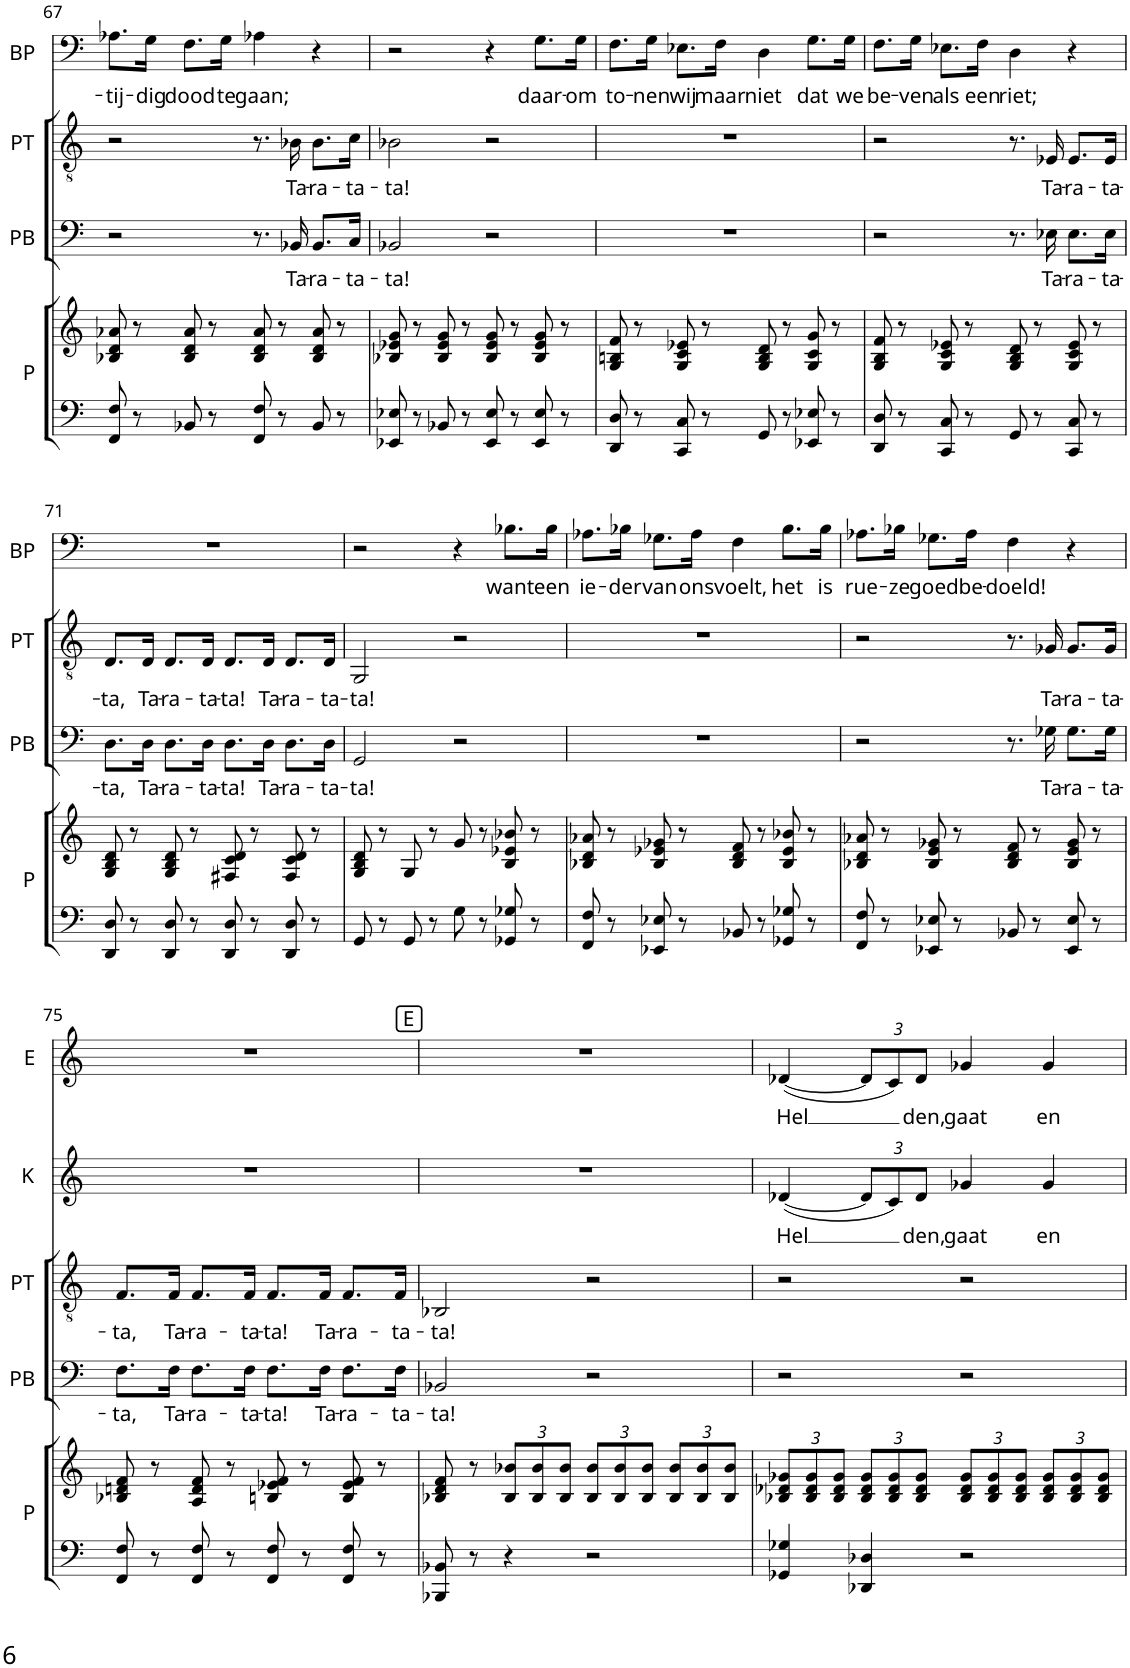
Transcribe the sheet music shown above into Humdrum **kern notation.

**kern	**kern	**kern	**text	**kern	**text	**kern	**text	**kern	**text	**kern	**text
*part6	*part6	*part5	*part5	*part4	*part4	*part3	*part3	*part2	*part2	*part1	*part1
*staff7	*staff6	*staff5	*staff5	*staff4	*staff4	*staff3	*staff3	*staff2	*staff2	*staff1	*staff1
*I"Piano	*	*I"Politie Bas	*	*I"Politie Tenor	*	*I"Politie Brigadier	*	*I"Kate	*	*I"Edith	*
*I'P	*	*I'PB	*	*I'PT	*	*	*	*I'K	*	*I'E	*
!!LO:PB:g=z
*clefF4	*clefG2	*clefF4	*	*clefGv2	*	*clefF4	*	*clefG2	*	*clefG2	*
*	*	*	*	*Trd8c14	*	*Trd4c7	*	*	*	*	*
*k[]	*k[]	*k[]	*	*k[]	*	*k[]	*	*k[]	*	*k[]	*
*M4/4	*M4/4	*M4/4	*	*M4/4	*	*M4/4	*	*M4/4	*	*M4/4	*
*met(c)	*met(c)	*met(c)	*	*met(c)	*	*met(c)	*	*met(c)	*	*met(c)	*
=67	=67	=67	=67	=67	=67	=67	=67	=67	=67	=67	=67
!	!	!	!	!	!	!	!LO:LY:b	!	!	!	!
8FF/ 8F/	8B-X/ 8d/ 8a-X/	2r	.	2r	.	8.A-X\L	-tij-	1r	.	1r	.
8r	8r	.	.	.	.	.	.	.	.	.	.
!	!	!	!	!	!	!	!LO:LY:b	!	!	!	!
.	.	.	.	.	.	16G\Jk	-dig	.	.	.	.
!	!	!	!	!	!	!	!LO:LY:b	!	!	!	!
8BB-X/	8B-/ 8d/ 8a-/	.	.	.	.	8.F\L	dood	.	.	.	.
8r	8r	.	.	.	.	.	.	.	.	.	.
!	!	!	!	!	!	!	!LO:LY:b	!	!	!	!
.	.	.	.	.	.	16G\Jk	te	.	.	.	.
!	!	!	!	!	!	!	!LO:LY:b	!	!	!	!
8FF/ 8F/	8B-/ 8d/ 8a-/	8.r	.	8.r	.	4A-X\	gaan;	.	.	.	.
8r	8r	.	.	.	.	.	.	.	.	.	.
!	!	!	!LO:LY:b	!	!LO:LY:b	!	!	!	!	!	!
.	.	16BB-X/	Ta-	16B-X\	Ta-	.	.	.	.	.	.
!	!	!	!LO:LY:b	!	!LO:LY:b	!	!	!	!	!	!
8BB-/	8B-/ 8d/ 8a-/	8.BB-/L	-ra-	8.B-\L	-ra-	4r	.	.	.	.	.
8r	8r	.	.	.	.	.	.	.	.	.	.
!	!	!	!LO:LY:b	!	!LO:LY:b	!	!	!	!	!	!
.	.	16C/Jk	-ta-	16c\Jk	-ta-	.	.	.	.	.	.
=68	=68	=68	=68	=68	=68	=68	=68	=68	=68	=68	=68
!	!	!	!LO:LY:b	!	!LO:LY:b	!	!	!	!	!	!
8EE-X/ 8E-X/	8B-X/ 8e-X/ 8g/	2BB-X/	-ta!	2B-X\	-ta!	2r	.	1r	.	1r	.
8r	8r	.	.	.	.	.	.	.	.	.	.
8BB-X/	8B-/ 8e-/ 8g/	.	.	.	.	.	.	.	.	.	.
8r	8r	.	.	.	.	.	.	.	.	.	.
8EE-/ 8E-/	8B-/ 8e-/ 8g/	2r	.	2r	.	4r	.	.	.	.	.
8r	8r	.	.	.	.	.	.	.	.	.	.
!	!	!	!	!	!	!	!LO:LY:b	!	!	!	!
8EE-/ 8E-/	8B-/ 8e-/ 8g/	.	.	.	.	8.G\L	daar-	.	.	.	.
8r	8r	.	.	.	.	.	.	.	.	.	.
!	!	!	!	!	!	!	!LO:LY:b	!	!	!	!
.	.	.	.	.	.	16G\Jk	-om	.	.	.	.
=69	=69	=69	=69	=69	=69	=69	=69	=69	=69	=69	=69
!	!	!	!	!	!	!	!LO:LY:b	!	!	!	!
8DD/ 8D/	8G/ 8Bn/ 8f/	1r	.	1r	.	8.F\L	to-	1r	.	1r	.
8r	8r	.	.	.	.	.	.	.	.	.	.
!	!	!	!	!	!	!	!LO:LY:b	!	!	!	!
.	.	.	.	.	.	16G\Jk	-nen	.	.	.	.
!	!	!	!	!	!	!	!LO:LY:b	!	!	!	!
8CC/ 8C/	8G/ 8c/ 8e-X/	.	.	.	.	8.E-X\L	wij	.	.	.	.
8r	8r	.	.	.	.	.	.	.	.	.	.
!	!	!	!	!	!	!	!LO:LY:b	!	!	!	!
.	.	.	.	.	.	16F\Jk	maar	.	.	.	.
!	!	!	!	!	!	!	!LO:LY:b	!	!	!	!
8GG/	8G/ 8B/ 8d/	.	.	.	.	4D\	niet	.	.	.	.
8r	8r	.	.	.	.	.	.	.	.	.	.
!	!	!	!	!	!	!	!LO:LY:b	!	!	!	!
8EE-X/ 8E-X/	8G/ 8c/ 8g/	.	.	.	.	8.G\L	dat	.	.	.	.
8r	8r	.	.	.	.	.	.	.	.	.	.
!	!	!	!	!	!	!	!LO:LY:b	!	!	!	!
.	.	.	.	.	.	16G\Jk	we	.	.	.	.
=70	=70	=70	=70	=70	=70	=70	=70	=70	=70	=70	=70
!	!	!	!	!	!	!	!LO:LY:b	!	!	!	!
8DD/ 8D/	8G/ 8B/ 8f/	2r	.	2r	.	8.F\L	be-	1r	.	1r	.
8r	8r	.	.	.	.	.	.	.	.	.	.
!	!	!	!	!	!	!	!LO:LY:b	!	!	!	!
.	.	.	.	.	.	16G\Jk	-ven	.	.	.	.
!	!	!	!	!	!	!	!LO:LY:b	!	!	!	!
8CC/ 8C/	8G/ 8c/ 8e-X/	.	.	.	.	8.E-X\L	als	.	.	.	.
8r	8r	.	.	.	.	.	.	.	.	.	.
!	!	!	!	!	!	!	!LO:LY:b	!	!	!	!
.	.	.	.	.	.	16F\Jk	een	.	.	.	.
!	!	!	!	!	!	!	!LO:LY:b	!	!	!	!
8GG/	8G/ 8B/ 8d/	8.r	.	8.r	.	4D\	riet;	.	.	.	.
8r	8r	.	.	.	.	.	.	.	.	.	.
!	!	!	!LO:LY:b	!	!LO:LY:b	!	!	!	!	!	!
.	.	16E-X\	Ta-	16E-X/	Ta-	.	.	.	.	.	.
!	!	!	!LO:LY:b	!	!LO:LY:b	!	!	!	!	!	!
8CC/ 8C/	8G/ 8c/ 8e-/	8.E-\L	-ra-	8.E-/L	-ra-	4r	.	.	.	.	.
8r	8r	.	.	.	.	.	.	.	.	.	.
!	!	!	!LO:LY:b	!	!LO:LY:b	!	!	!	!	!	!
.	.	16E-\Jk	-ta-	16E-/Jk	-ta-	.	.	.	.	.	.
!!LO:LB:g=z
=71	=71	=71	=71	=71	=71	=71	=71	=71	=71	=71	=71
!	!	!	!LO:LY:b	!	!LO:LY:b	!	!	!	!	!	!
8DD/ 8D/	8G/ 8B/ 8d/	8.D\L	-ta,	8.D/L	-ta,	1r	.	1r	.	1r	.
8r	8r	.	.	.	.	.	.	.	.	.	.
!	!	!	!LO:LY:b	!	!LO:LY:b	!	!	!	!	!	!
.	.	16D\Jk	Ta-	16D/Jk	Ta-	.	.	.	.	.	.
!	!	!	!LO:LY:b	!	!LO:LY:b	!	!	!	!	!	!
8DD/ 8D/	8G/ 8B/ 8d/	8.D\L	-ra-	8.D/L	-ra-	.	.	.	.	.	.
8r	8r	.	.	.	.	.	.	.	.	.	.
!	!	!	!LO:LY:b	!	!LO:LY:b	!	!	!	!	!	!
.	.	16D\Jk	-ta-	16D/Jk	-ta-	.	.	.	.	.	.
!	!	!	!LO:LY:b	!	!LO:LY:b	!	!	!	!	!	!
8DD/ 8D/	8F#X/ 8c/ 8d/	8.D\L	-ta!	8.D/L	-ta!	.	.	.	.	.	.
8r	8r	.	.	.	.	.	.	.	.	.	.
!	!	!	!LO:LY:b	!	!LO:LY:b	!	!	!	!	!	!
.	.	16D\Jk	Ta-	16D/Jk	Ta-	.	.	.	.	.	.
!	!	!	!LO:LY:b	!	!LO:LY:b	!	!	!	!	!	!
8DD/ 8D/	8F#/ 8c/ 8d/	8.D\L	-ra-	8.D/L	-ra-	.	.	.	.	.	.
8r	8r	.	.	.	.	.	.	.	.	.	.
!	!	!	!LO:LY:b	!	!LO:LY:b	!	!	!	!	!	!
.	.	16D\Jk	-ta-	16D/Jk	-ta-	.	.	.	.	.	.
=72	=72	=72	=72	=72	=72	=72	=72	=72	=72	=72	=72
!	!	!	!LO:LY:b	!	!LO:LY:b	!	!	!	!	!	!
8GG/	8G/ 8B/ 8d/	2GG/	-ta!	2GG/	-ta!	2r	.	1r	.	1r	.
8r	8r	.	.	.	.	.	.	.	.	.	.
8GG/	8G/	.	.	.	.	.	.	.	.	.	.
8r	8r	.	.	.	.	.	.	.	.	.	.
8G\	8g/	2r	.	2r	.	4r	.	.	.	.	.
8r	8r	.	.	.	.	.	.	.	.	.	.
!	!	!	!	!	!	!	!LO:LY:b	!	!	!	!
8GG-X/ 8G-X/	8B/ 8e-X/ 8b-X/	.	.	.	.	8.B-X\L	want	.	.	.	.
8r	8r	.	.	.	.	.	.	.	.	.	.
!	!	!	!	!	!	!	!LO:LY:b	!	!	!	!
.	.	.	.	.	.	16B-\Jk	een	.	.	.	.
=73	=73	=73	=73	=73	=73	=73	=73	=73	=73	=73	=73
!	!	!	!	!	!	!	!LO:LY:b	!	!	!	!
8FF/ 8F/	8B-X/ 8d/ 8a-X/	1r	.	1r	.	8.A-X\L	ie-	1r	.	1r	.
8r	8r	.	.	.	.	.	.	.	.	.	.
!	!	!	!	!	!	!	!LO:LY:b	!	!	!	!
.	.	.	.	.	.	16B-X\Jk	-der	.	.	.	.
!	!	!	!	!	!	!	!LO:LY:b	!	!	!	!
8EE-X/ 8E-X/	8B-/ 8e-X/ 8g-X/	.	.	.	.	8.G-X\L	van	.	.	.	.
8r	8r	.	.	.	.	.	.	.	.	.	.
!	!	!	!	!	!	!	!LO:LY:b	!	!	!	!
.	.	.	.	.	.	16A-\Jk	ons	.	.	.	.
!	!	!	!	!	!	!	!LO:LY:b	!	!	!	!
8BB-X/	8B-/ 8d/ 8f/	.	.	.	.	4F\	voelt,	.	.	.	.
8r	8r	.	.	.	.	.	.	.	.	.	.
!	!	!	!	!	!	!	!LO:LY:b	!	!	!	!
8GG-X/ 8G-X/	8B-/ 8e-/ 8b-X/	.	.	.	.	8.B-\L	het	.	.	.	.
8r	8r	.	.	.	.	.	.	.	.	.	.
!	!	!	!	!	!	!	!LO:LY:b	!	!	!	!
.	.	.	.	.	.	16B-\Jk	is	.	.	.	.
=74	=74	=74	=74	=74	=74	=74	=74	=74	=74	=74	=74
!	!	!	!	!	!	!	!LO:LY:b	!	!	!	!
8FF/ 8F/	8B-X/ 8d/ 8a-X/	2r	.	2r	.	8.A-X\L	rue-	1r	.	1r	.
8r	8r	.	.	.	.	.	.	.	.	.	.
!	!	!	!	!	!	!	!LO:LY:b	!	!	!	!
.	.	.	.	.	.	16B-X\Jk	-ze	.	.	.	.
!	!	!	!	!	!	!	!LO:LY:b	!	!	!	!
8EE-X/ 8E-X/	8B-/ 8e/ 8g-X/	.	.	.	.	8.G-X\L	goed	.	.	.	.
8r	8r	.	.	.	.	.	.	.	.	.	.
!	!	!	!	!	!	!	!LO:LY:b	!	!	!	!
.	.	.	.	.	.	16A-\Jk	be-	.	.	.	.
!	!	!	!	!	!	!	!LO:LY:b	!	!	!	!
8BB-X/	8B-/ 8d/ 8f/	8.r	.	8.r	.	4F\	-doeld!	.	.	.	.
8r	8r	.	.	.	.	.	.	.	.	.	.
!	!	!	!LO:LY:b	!	!LO:LY:b	!	!	!	!	!	!
.	.	16G-X\	Ta-	16G-X/	Ta-	.	.	.	.	.	.
!	!	!	!LO:LY:b	!	!LO:LY:b	!	!	!	!	!	!
8EE-/ 8E-/	8B-/ 8e/ 8g-/	8.G-\L	-ra-	8.G-/L	-ra-	4r	.	.	.	.	.
8r	8r	.	.	.	.	.	.	.	.	.	.
!	!	!	!LO:LY:b	!	!LO:LY:b	!	!	!	!	!	!
.	.	16G-\Jk	-ta-	16G-/Jk	-ta-	.	.	.	.	.	.
!!LO:LB:g=z
=75	=75	=75	=75	=75	=75	=75	=75	=75	=75	=75	=75
!	!	!	!LO:LY:b	!	!LO:LY:b	!	!	!	!	!	!
8FF/ 8F/	8B-X/ 8dn/ 8f/	8.F\L	-ta,	8.F/L	-ta,	1r	.	1r	.	1r	.
8r	8r	.	.	.	.	.	.	.	.	.	.
!	!	!	!LO:LY:b	!	!LO:LY:b	!	!	!	!	!	!
.	.	16F\Jk	Ta-	16F/Jk	Ta-	.	.	.	.	.	.
!	!	!	!LO:LY:b	!	!LO:LY:b	!	!	!	!	!	!
8FF/ 8F/	8A/ 8d/ 8f/	8.F\L	-ra-	8.F/L	-ra-	.	.	.	.	.	.
8r	8r	.	.	.	.	.	.	.	.	.	.
!	!	!	!LO:LY:b	!	!LO:LY:b	!	!	!	!	!	!
.	.	16F\Jk	-ta-	16F/Jk	-ta-	.	.	.	.	.	.
!	!	!	!LO:LY:b	!	!LO:LY:b	!	!	!	!	!	!
8FF/ 8F/	8Bn/ 8e-X/ 8f/	8.F\L	-ta!	8.F/L	-ta!	.	.	.	.	.	.
8r	8r	.	.	.	.	.	.	.	.	.	.
!	!	!	!LO:LY:b	!	!LO:LY:b	!	!	!	!	!	!
.	.	16F\Jk	Ta-	16F/Jk	Ta-	.	.	.	.	.	.
!	!	!	!LO:LY:b	!	!LO:LY:b	!	!	!	!	!	!
8FF/ 8F/	8B/ 8e-/ 8f/	8.F\L	-ra-	8.F/L	-ra-	.	.	.	.	.	.
8r	8r	.	.	.	.	.	.	.	.	.	.
!	!	!	!LO:LY:b	!	!LO:LY:b	!	!	!	!	!	!
.	.	16F\Jk	-ta-	16F/Jk	-ta-	.	.	.	.	.	.
=76	=76	=76	=76	=76	=76	=76	=76	=76	=76	=76	=76
!	!	!	!LO:LY:b	!	!LO:LY:b	!	!	!	!	!	!
8BBB-X/ 8BB-X/	8B-X/ 8d/ 8f/	2BB-X/	-ta!	2BB-X/	-ta!	1r	.	1r	.	1r	.
8r	8r	.	.	.	.	.	.	.	.	.	.
*	*Xbrackettup	*	*	*	*	*	*	*	*	*	*
4r	12B-/ 12b-X/L	.	.	.	.	.	.	.	.	.	.
.	12B-/ 12b-/	.	.	.	.	.	.	.	.	.	.
.	12B-/ 12b-/J	.	.	.	.	.	.	.	.	.	.
2r	12B-/ 12b-/L	2r	.	2r	.	.	.	.	.	.	.
.	12B-/ 12b-/	.	.	.	.	.	.	.	.	.	.
.	12B-/ 12b-/J	.	.	.	.	.	.	.	.	.	.
.	12B-/ 12b-/L	.	.	.	.	.	.	.	.	.	.
.	12B-/ 12b-/	.	.	.	.	.	.	.	.	.	.
.	12B-/ 12b-/J	.	.	.	.	.	.	.	.	.	.
=77	=77	=77	=77	=77	=77	=77	=77	=77	=77	=77	=77
!	!	!	!	!	!	!	!	!	!LO:LY:b	!	!LO:LY:b
4GG-X/ 4G-X/	12B-X/ 12d-X/ 12g-X/L	2r	.	2r	.	1r	.	(<[4d-X/	Hel	(<[4d-X/	Hel
.	12B-/ 12d-/ 12g-/	.	.	.	.	.	.	.	.	.	.
.	12B-/ 12d-/ 12g-/J	.	.	.	.	.	.	.	.	.	.
*	*	*	*	*	*	*	*	*Xbrackettup	*	*Xbrackettup	*
4DD-X/ 4D-X/	12B-/ 12d-/ 12g-/L	.	.	.	.	.	.	12d-/L]	.	12d-/L]	.
.	12B-/ 12d-/ 12g-/	.	.	.	.	.	.	12c/)	.	12c/)	.
!	!	!	!	!	!	!	!	!	!LO:LY:b	!	!LO:LY:b
.	12B-/ 12d-/ 12g-/J	.	.	.	.	.	.	12d-/J	den,	12d-/J	den,
!	!	!	!	!	!	!	!	!	!LO:LY:b	!	!LO:LY:b
2r	12B-/ 12d-/ 12g-/L	2r	.	2r	.	.	.	4g-X/	gaat	4g-X/	gaat
.	12B-/ 12d-/ 12g-/	.	.	.	.	.	.	.	.	.	.
.	12B-/ 12d-/ 12g-/J	.	.	.	.	.	.	.	.	.	.
!	!	!	!	!	!	!	!	!	!LO:LY:b	!	!LO:LY:b
.	12B-/ 12d-/ 12g-/L	.	.	.	.	.	.	4g-/	en	4g-/	en
.	12B-/ 12d-/ 12g-/	.	.	.	.	.	.	.	.	.	.
.	12B-/ 12d-/ 12g-/J	.	.	.	.	.	.	.	.	.	.
=	=	=	=	=	=	=	=	=	=	=	=
*-	*-	*-	*-	*-	*-	*-	*-	*-	*-	*-	*-
